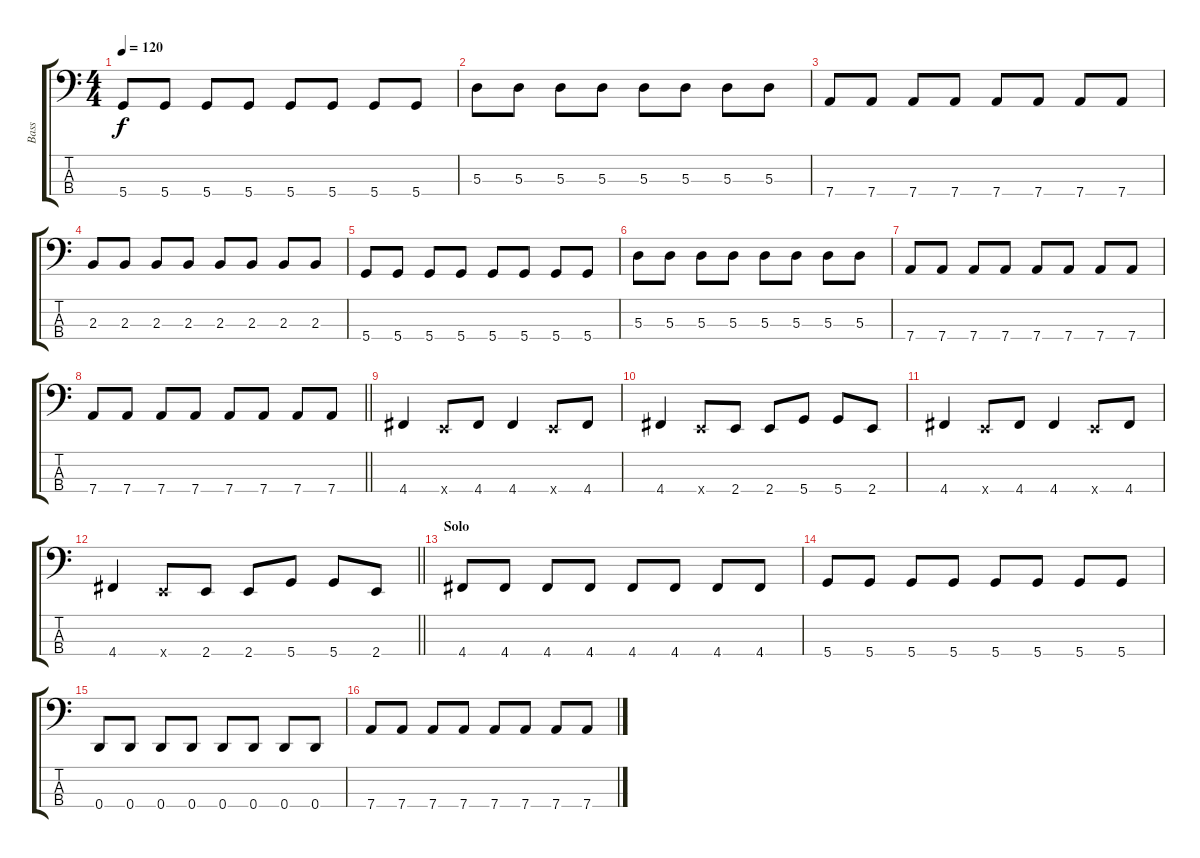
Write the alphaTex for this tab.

\track ("Bass" "Bass") {instrument electricbassfinger}
\staff {score tabs}
\tuning (G2 D2 A1 D1) {hide}
\ts (4 4)
\tempo 120
\clef f4
\ks c
5.4.8{dy f} 5.4.8 5.4.8 5.4.8 5.4.8 5.4.8 5.4.8 5.4.8 |
5.3.8 5.3.8 5.3.8 5.3.8 5.3.8 5.3.8 5.3.8 5.3.8 |
7.4.8 7.4.8 7.4.8 7.4.8 7.4.8 7.4.8 7.4.8 7.4.8 |
2.3.8 2.3.8 2.3.8 2.3.8 2.3.8 2.3.8 2.3.8 2.3.8 |
5.4.8 5.4.8 5.4.8 5.4.8 5.4.8 5.4.8 5.4.8 5.4.8 |
5.3.8 5.3.8 5.3.8 5.3.8 5.3.8 5.3.8 5.3.8 5.3.8 |
7.4.8 7.4.8 7.4.8 7.4.8 7.4.8 7.4.8 7.4.8 7.4.8 |
\barLineRight lightlight
7.4.8 7.4.8 7.4.8 7.4.8 7.4.8 7.4.8 7.4.8 7.4.8 |
\section ("" "")
4.4.4 2.4{x}.8 4.4.8 4.4.4 2.4{x}.8 4.4.8 |
4.4.4 2.4{x}.8 2.4.8 2.4.8 5.4.8 5.4.8 2.4.8 |
4.4.4 2.4{x}.8 4.4.8 4.4.4 2.4{x}.8 4.4.8 |
\barLineRight lightlight
4.4.4 2.4{x}.8 2.4.8 2.4.8 5.4.8 5.4.8 2.4.8 |
\section ("" "Solo")
4.4.8 4.4.8 4.4.8 4.4.8 4.4.8 4.4.8 4.4.8 4.4.8 |
5.4.8 5.4.8 5.4.8 5.4.8 5.4.8 5.4.8 5.4.8 5.4.8 |
0.4.8 0.4.8 0.4.8 0.4.8 0.4.8 0.4.8 0.4.8 0.4.8 |
7.4.8 7.4.8 7.4.8 7.4.8 7.4.8 7.4.8 7.4.8 7.4.8
